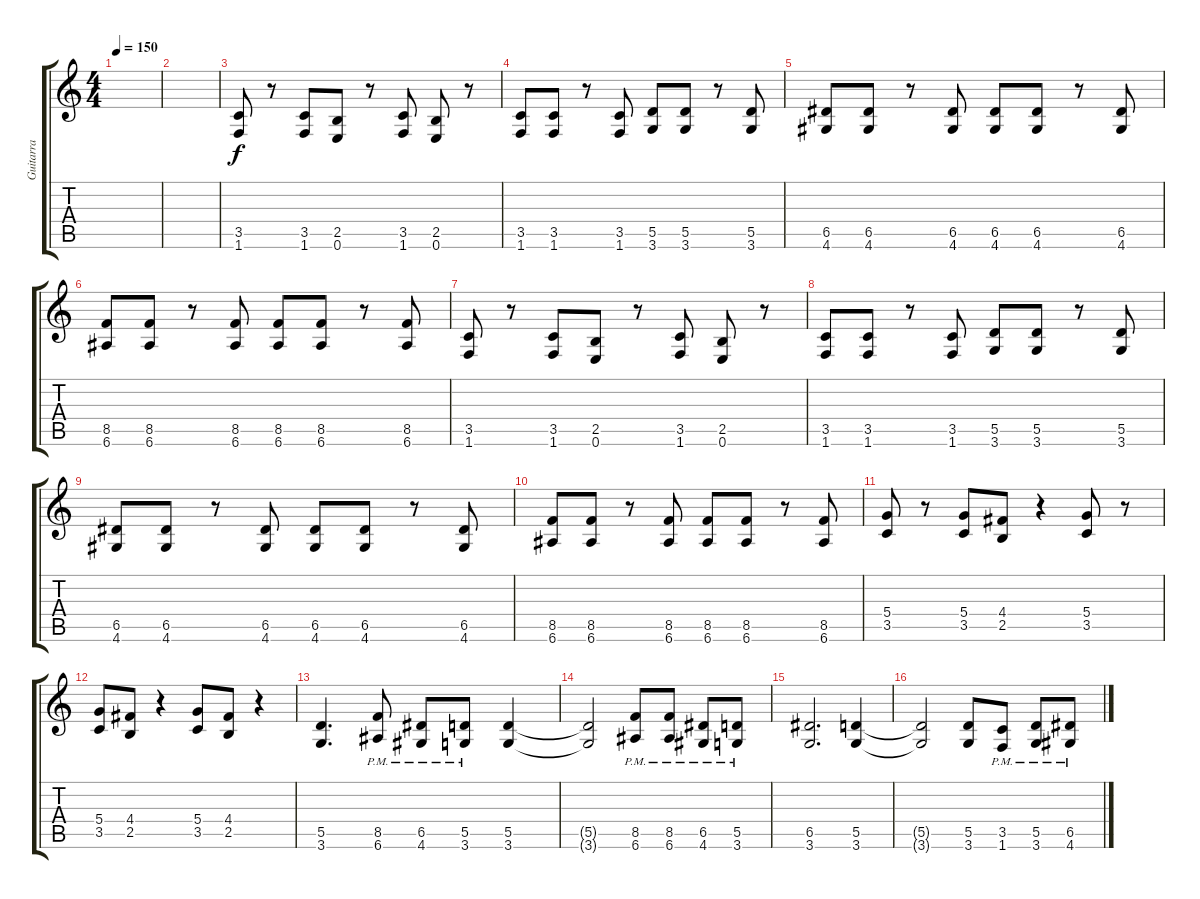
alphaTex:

\track ("Guitarra" "Guitarra") {instrument overdrivenguitar}
\staff {score tabs}
\tuning (E4 B3 G3 D3 A2 E2) {hide}
\ts (4 4)
\tempo 150
\clef g2
\ks c
|
|
(3.5 1.6).8 r.8 (3.5 1.6).8 (2.5 0.6).8 r.8 (3.5 1.6).8 (2.5 0.6).8 r.8 |
(3.5 1.6).8 (3.5 1.6).8 r.8 (3.5 1.6).8 (5.5 3.6).8 (5.5 3.6).8 r.8 (5.5 3.6).8 |
(6.5 4.6).8 (6.5 4.6).8 r.8 (6.5 4.6).8 (6.5 4.6).8 (6.5 4.6).8 r.8 (6.5 4.6).8 |
(8.5 6.6).8 (8.5 6.6).8 r.8 (8.5 6.6).8 (8.5 6.6).8 (8.5 6.6).8 r.8 (8.5 6.6).8 |
(3.5 1.6).8 r.8 (3.5 1.6).8 (2.5 0.6).8 r.8 (3.5 1.6).8 (2.5 0.6).8 r.8 |
(3.5 1.6).8 (3.5 1.6).8 r.8 (3.5 1.6).8 (5.5 3.6).8 (5.5 3.6).8 r.8 (5.5 3.6).8 |
(6.5 4.6).8 (6.5 4.6).8 r.8 (6.5 4.6).8 (6.5 4.6).8 (6.5 4.6).8 r.8 (6.5 4.6).8 |
(8.5 6.6).8 (8.5 6.6).8 r.8 (8.5 6.6).8 (8.5 6.6).8 (8.5 6.6).8 r.8 (8.5 6.6).8 |
(5.4 3.5).8 r.8 (5.4 3.5).8 (4.4 2.5).8 r.4 (5.4 3.5).8 r.8 |
(5.4 3.5).8 (4.4 2.5).8 r.4 (5.4 3.5).8 (4.4 2.5).8 r.4 |
(5.5 3.6).4{d} (8.5{pm} 6.6{pm}).8 (6.5{pm} 4.6{pm}).8 (5.5{pm} 3.6{pm}).8 (5.5 3.6).4 |
(5.5{t} 3.6{t}).2 (8.5{pm} 6.6).8 (8.5{pm} 6.6).8 (6.5{pm} 4.6{pm}).8 (5.5{pm} 3.6{pm}).8 |
(6.5 3.6).2{d} (5.5 3.6).4 |
(5.5{t} 3.6{t}).2 (5.5 3.6).8 (3.5{pm} 1.6{pm}).8 (5.5 3.6{pm}).8 (6.5{pm} 4.6{pm}).8
